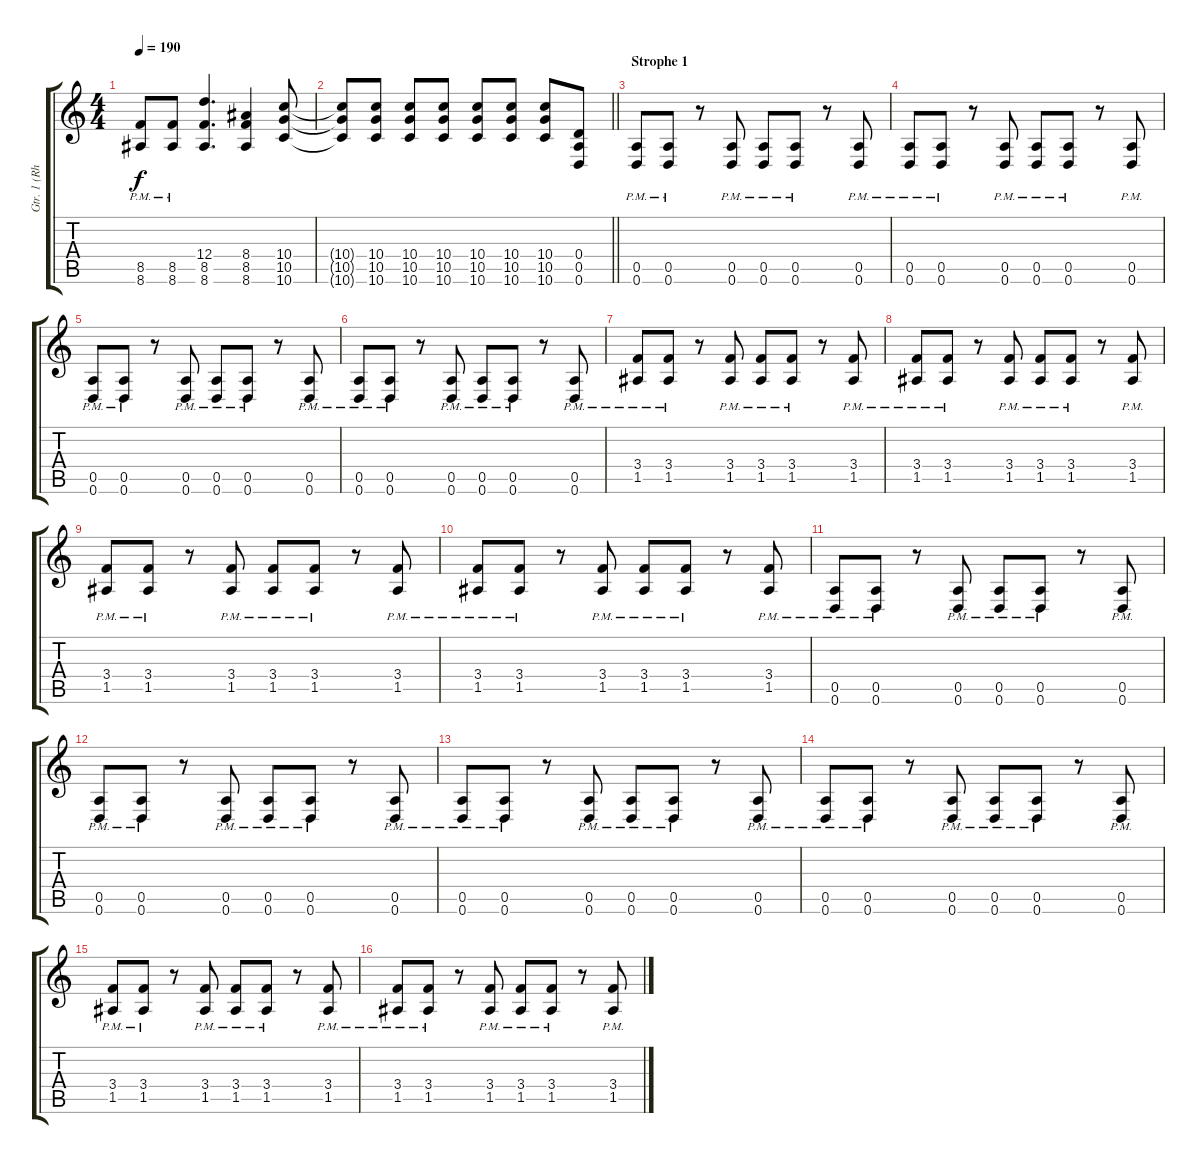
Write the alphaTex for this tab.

\track ("Gtr. 1 (Rhythm)" "Gtr. 1 (Rh") {instrument distortionguitar}
\staff {score tabs}
\tuning (E4 B3 G3 D3 A2 D2) {hide}
\ts (4 4)
\tempo 190
\clef g2
\ks c
(8.5{pm} 8.6{pm}).8{dy f} (8.5{pm} 8.6{pm}).8 (12.4 8.5 8.6).4{d} (8.4 8.5 8.6).4 (10.4 10.5 10.6).8 |
\barLineRight lightlight
(10.4{t} 10.5{t} 10.6{t}).8 (10.4 10.5 10.6).8 (10.4 10.5 10.6).8 (10.4 10.5 10.6).8 (10.4 10.5 10.6).8 (10.4 10.5 10.6).8 (10.4 10.5 10.6).8 (0.4 0.5 0.6).8 |
\section ("" "Strophe 1")
(0.5{pm} 0.6{pm}).8 (0.5{pm} 0.6{pm}).8 r.8 (0.5{pm} 0.6{pm}).8 (0.5{pm} 0.6{pm}).8 (0.5{pm} 0.6{pm}).8 r.8 (0.5{pm} 0.6{pm}).8 |
(0.5{pm} 0.6{pm}).8 (0.5{pm} 0.6{pm}).8 r.8 (0.5{pm} 0.6{pm}).8 (0.5{pm} 0.6{pm}).8 (0.5{pm} 0.6{pm}).8 r.8 (0.5{pm} 0.6{pm}).8 |
(0.5{pm} 0.6{pm}).8 (0.5{pm} 0.6{pm}).8 r.8 (0.5{pm} 0.6{pm}).8 (0.5{pm} 0.6{pm}).8 (0.5{pm} 0.6{pm}).8 r.8 (0.5{pm} 0.6{pm}).8 |
(0.5{pm} 0.6{pm}).8 (0.5{pm} 0.6{pm}).8 r.8 (0.5{pm} 0.6{pm}).8 (0.5{pm} 0.6{pm}).8 (0.5{pm} 0.6{pm}).8 r.8 (0.5{pm} 0.6{pm}).8 |
(3.4{pm} 1.5{pm}).8 (3.4{pm} 1.5{pm}).8 r.8 (3.4{pm} 1.5{pm}).8 (3.4{pm} 1.5{pm}).8 (3.4{pm} 1.5{pm}).8 r.8 (3.4{pm} 1.5{pm}).8 |
(3.4{pm} 1.5{pm}).8 (3.4{pm} 1.5{pm}).8 r.8 (3.4{pm} 1.5{pm}).8 (3.4{pm} 1.5{pm}).8 (3.4{pm} 1.5{pm}).8 r.8 (3.4{pm} 1.5{pm}).8 |
(3.4{pm} 1.5{pm}).8 (3.4{pm} 1.5{pm}).8 r.8 (3.4{pm} 1.5{pm}).8 (3.4{pm} 1.5{pm}).8 (3.4{pm} 1.5{pm}).8 r.8 (3.4{pm} 1.5{pm}).8 |
(3.4{pm} 1.5{pm}).8 (3.4{pm} 1.5{pm}).8 r.8 (3.4{pm} 1.5{pm}).8 (3.4{pm} 1.5{pm}).8 (3.4{pm} 1.5{pm}).8 r.8 (3.4{pm} 1.5{pm}).8 |
(0.5{pm} 0.6{pm}).8 (0.5{pm} 0.6{pm}).8 r.8 (0.5{pm} 0.6{pm}).8 (0.5{pm} 0.6{pm}).8 (0.5{pm} 0.6{pm}).8 r.8 (0.5{pm} 0.6{pm}).8 |
(0.5{pm} 0.6{pm}).8 (0.5{pm} 0.6{pm}).8 r.8 (0.5{pm} 0.6{pm}).8 (0.5{pm} 0.6{pm}).8 (0.5{pm} 0.6{pm}).8 r.8 (0.5{pm} 0.6{pm}).8 |
(0.5{pm} 0.6{pm}).8 (0.5{pm} 0.6{pm}).8 r.8 (0.5{pm} 0.6{pm}).8 (0.5{pm} 0.6{pm}).8 (0.5{pm} 0.6{pm}).8 r.8 (0.5{pm} 0.6{pm}).8 |
(0.5{pm} 0.6{pm}).8 (0.5{pm} 0.6{pm}).8 r.8 (0.5{pm} 0.6{pm}).8 (0.5{pm} 0.6{pm}).8 (0.5{pm} 0.6{pm}).8 r.8 (0.5{pm} 0.6{pm}).8 |
(3.4{pm} 1.5{pm}).8 (3.4{pm} 1.5{pm}).8 r.8 (3.4{pm} 1.5{pm}).8 (3.4{pm} 1.5{pm}).8 (3.4{pm} 1.5{pm}).8 r.8 (3.4{pm} 1.5{pm}).8 |
(3.4{pm} 1.5{pm}).8 (3.4{pm} 1.5{pm}).8 r.8 (3.4{pm} 1.5{pm}).8 (3.4{pm} 1.5{pm}).8 (3.4{pm} 1.5{pm}).8 r.8 (3.4{pm} 1.5{pm}).8
